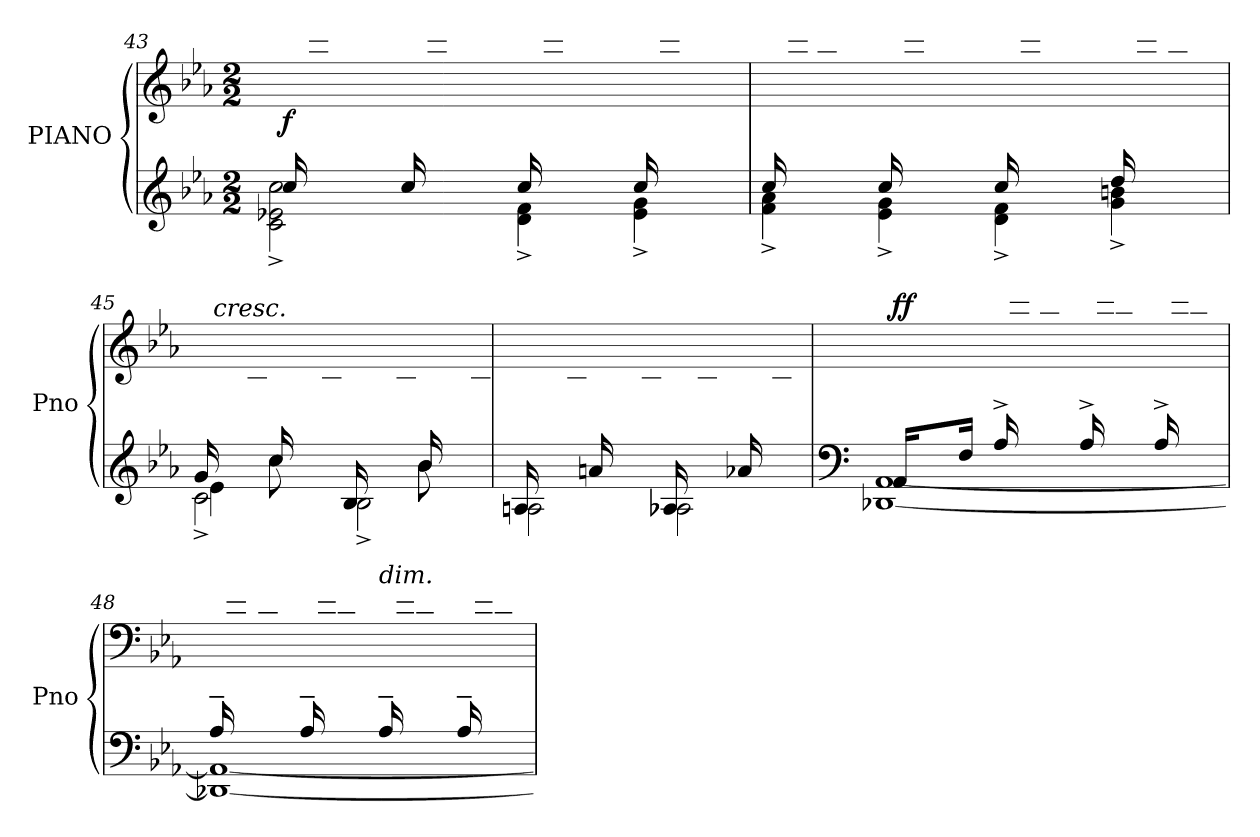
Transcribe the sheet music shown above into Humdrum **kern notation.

**kern	**kern	**dynam
*part1	*part1	*part1
*staff2	*staff1	*staff1/2
*I"PIANO	*	*
*I'Pno	*	*
!!LO:LB:g=z
*clefG2	*clefG2	*
*k[b-e-a-]	*k[b-e-a-]	*
*M2/2	*M2/2	*
=43	=43	=43
*^	*	*
!	!	!	!LO:DY:b
16cc/LL	2c\^< 2e-X\^< 2cc\^<	16ryy	f
8.ryy	.	16ccc\	.
.	.	16ee-X\	.
.	.	16cc\JJ	.
16cc/LL	.	16ryy	.
8.ryy	.	16ccc\	.
.	.	16ee-\	.
.	.	16cc\JJ	.
16cc/LL	4d\^< 4f\^<	16ryy	.
8.ryy	.	16ccc\	.
.	.	16ff\	.
.	.	16dd\JJ	.
16cc/LL	4e-\^< 4g\^<	16ryy	.
8.ryy	.	16ccc\	.
.	.	16gg\	.
.	.	16ee-\JJ	.
=44	=44	=44	=44
16cc/LL	4f\^< 4a-\^<	16ryy	.
8.ryy	.	16ccc\	.
.	.	16aa-\	.
.	.	16ff\JJ	.
16cc/LL	4e-\^< 4g\^<	16ryy	.
8.ryy	.	16ccc\	.
.	.	16gg\	.
.	.	16ee-\JJ	.
16cc/LL	4d\^< 4f\^<	16ryy	.
8.ryy	.	16ccc\	.
.	.	16ff\	.
.	.	16dd\JJ	.
16dd/LL	4g\^< 4bn\^<	16ryy	.
8.ryy	.	16ddd\	.
.	.	16bbn\	.
.	.	16gg\JJ	.
=45	=45	=45	=45
*	*^	*	*
16g/LL	2c^\	4e-\	16ryy	.
!	!	!	!LO:TX:a:i:t=cresc.	!
8.ryy	.	.	16g\	.
.	.	.	16e-\	.
.	.	.	16c\JJ	.
16cc/LL	.	8cc\	16ryy	.
8.ryy	.	.	16g\	.
.	.	4.ryy	16e-\	.
.	.	.	16c\JJ	.
16B-/LL	2B-^\	.	16ryy	.
8.ryy	.	.	16g\	.
.	.	.	16e-\	.
.	.	.	16c\JJ	.
16b-/LL	.	8b-\	16ryy	.
8.ryy	.	.	16g\	.
.	.	8ryy	16e-\	.
.	.	.	16c\JJ	.
*	*v	*v	*	*
!!LO:PB:g=z
=46	=46	=46	=46
16An/LL	2An\	16ryy	.
8.ryy	.	16g\	.
.	.	16e-\	.
.	.	16c\JJ	.
16an/LL	.	16ryy	.
8.ryy	.	16g\	.
.	.	16e-\	.
.	.	16c\JJ	.
16A-X/LL	2A-X\	16ryy	.
8.ryy	.	16e-\	.
.	.	16c\	.
.	.	16e-\JJ	.
16a-X/LL	.	16ryy	.
8.ryy	.	16e-\	.
.	.	16c\	.
.	.	16e-\JJ	.
=47	=47	=47	=47
*clefF4	*	*	*
!	!	!	!LO:DY:a
16AA-/LL	[1DD-X [1AA-	16ryy	ff
8ryy	.	16f\	.
.	.	16d-X\	.
16F/JJ	.	16ryy	.
*	*	*clefF4	*
16A-^</LL	.	16ryy	.
8.ryy	.	16f\	.
.	.	16d-X\	.
.	.	16F\JJ	.
16A-^</LL	.	16ryy	.
8.ryy	.	16f\	.
.	.	16d-\	.
.	.	16F\JJ	.
16A-^</LL	.	16ryy	.
8.ryy	.	16f\	.
.	.	16d-\	.
.	.	16F\JJ	.
=48	=48	=48	=48
16A-~/LL	1DD-X_ 1AA-_	16ryy	.
8.ryy	.	16f\	.
.	.	16d-X\	.
.	.	16F\JJ	.
16A-~/LL	.	16ryy	.
8.ryy	.	16f\	.
.	.	16d-\	.
.	.	16F\JJ	.
!	!	!LO:TX:a:i:t=dim.	!
16A-~/LL	.	16ryy	.
8.ryy	.	16f\	.
.	.	16d-\	.
.	.	16F\JJ	.
16A-~/LL	.	16ryy	.
8.ryy	.	16f\	.
.	.	16d-\	.
.	.	16F\JJ	.
*v	*v	*	*
=	=	=
*-	*-	*-
